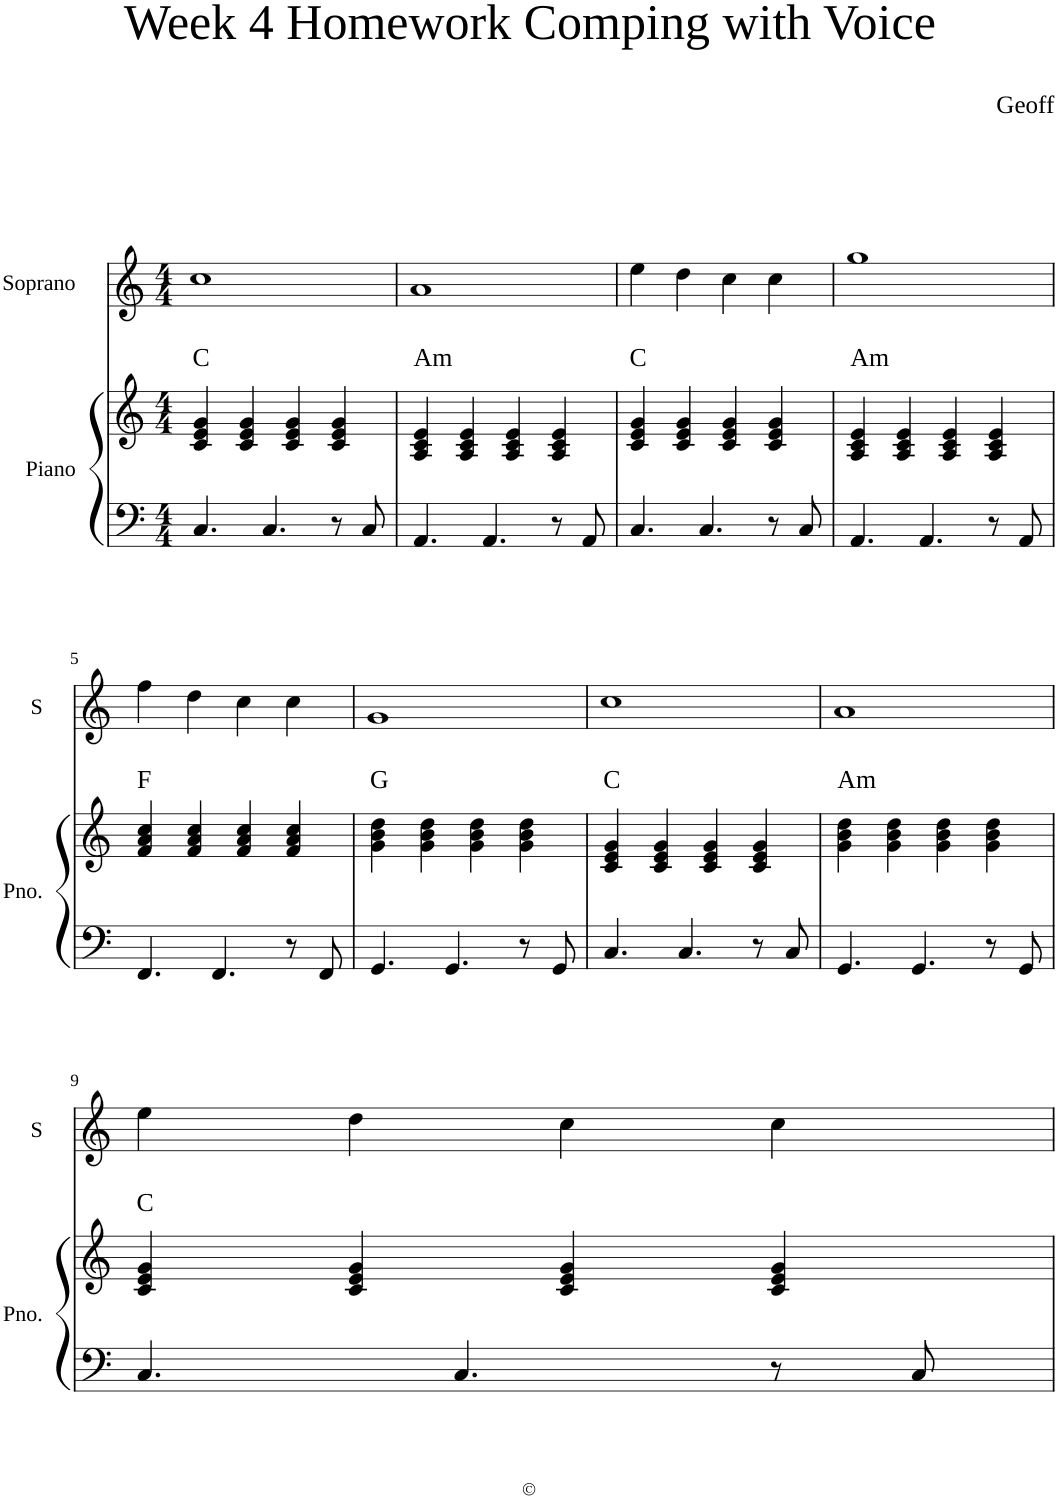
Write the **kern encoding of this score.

**kern	**kern	**kern
*part2	*part2	*part1
*staff3	*staff2	*staff1
*I"Piano	*	*I"Soprano
*I'Pno.	*	*I'S
*clefF4	*clefG2	*clefG2
*k[]	*k[]	*k[]
*M4/4	*M4/4	*M4/4
=1	=1	=1
!	!LO:TX:a:t=C	!
4.C/	4c/ 4e/ 4g/	1cc
.	4c/ 4e/ 4g/	.
4.C/	.	.
.	4c/ 4e/ 4g/	.
8r	4c/ 4e/ 4g/	.
8C/	.	.
=2	=2	=2
!	!LO:TX:a:t=Am	!
4.AA/	4A/ 4c/ 4e/	1a
.	4A/ 4c/ 4e/	.
4.AA/	.	.
.	4A/ 4c/ 4e/	.
8r	4A/ 4c/ 4e/	.
8AA/	.	.
=3	=3	=3
!	!LO:TX:a:t=C	!
4.C/	4c/ 4e/ 4g/	4ee\
.	4c/ 4e/ 4g/	4dd\
4.C/	.	.
.	4c/ 4e/ 4g/	4cc\
8r	4c/ 4e/ 4g/	4cc\
8C/	.	.
=4	=4	=4
!	!LO:TX:a:t=Am	!
4.AA/	4A/ 4c/ 4e/	1gg
.	4A/ 4c/ 4e/	.
4.AA/	.	.
.	4A/ 4c/ 4e/	.
8r	4A/ 4c/ 4e/	.
8AA/	.	.
!!LO:LB:g=z
=5	=5	=5
!	!LO:TX:a:t=F	!
4.FF/	4f/ 4a/ 4cc/	4ff\
.	4f/ 4a/ 4cc/	4dd\
4.FF/	.	.
.	4f/ 4a/ 4cc/	4cc\
8r	4f/ 4a/ 4cc/	4cc\
8FF/	.	.
=6	=6	=6
!	!LO:TX:a:t=G	!
4.GG/	4g\ 4b\ 4dd\	1g
.	4g\ 4b\ 4dd\	.
4.GG/	.	.
.	4g\ 4b\ 4dd\	.
8r	4g\ 4b\ 4dd\	.
8GG/	.	.
=7	=7	=7
!	!LO:TX:a:t=C	!
4.C/	4c/ 4e/ 4g/	1cc
.	4c/ 4e/ 4g/	.
4.C/	.	.
.	4c/ 4e/ 4g/	.
8r	4c/ 4e/ 4g/	.
8C/	.	.
=8	=8	=8
!	!LO:TX:a:t=Am	!
4.GG/	4g\ 4b\ 4dd\	1a
.	4g\ 4b\ 4dd\	.
4.GG/	.	.
.	4g\ 4b\ 4dd\	.
8r	4g\ 4b\ 4dd\	.
8GG/	.	.
!!LO:LB:g=z
=9	=9	=9
!	!LO:TX:a:t=C	!
4.C/	4c/ 4e/ 4g/	4ee\
.	4c/ 4e/ 4g/	4dd\
4.C/	.	.
.	4c/ 4e/ 4g/	4cc\
8r	4c/ 4e/ 4g/	4cc\
8C/	.	.
=	=	=
*-	*-	*-
